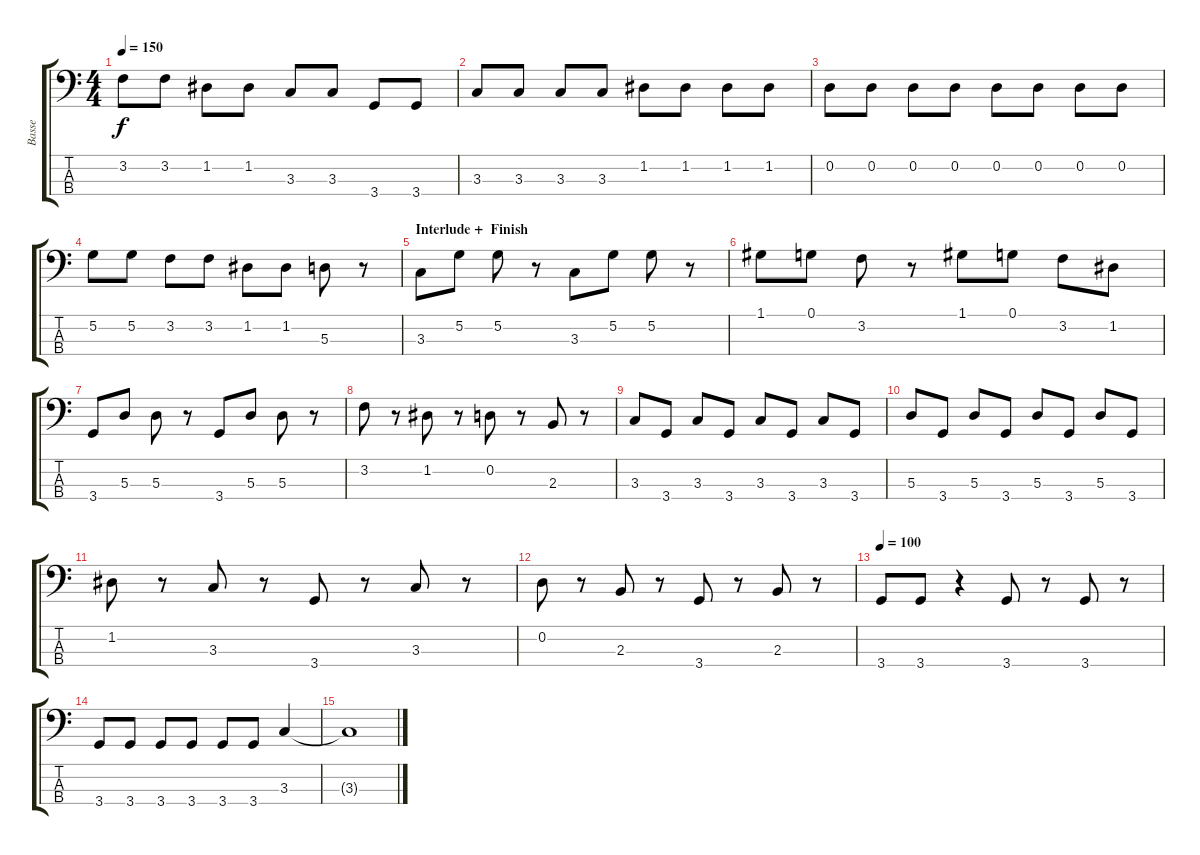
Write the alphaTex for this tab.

\track ("Basse" "Basse") {instrument electricbassfinger}
\staff {score tabs}
\tuning (G2 D2 A1 E1) {hide}
\ts (4 4)
\tempo 150
\clef f4
\ks c
3.2.8{dy f} 3.2.8 1.2.8 1.2.8 3.3.8 3.3.8 3.4.8 3.4.8 |
3.3.8 3.3.8 3.3.8 3.3.8 1.2.8 1.2.8 1.2.8 1.2.8 |
0.2.8 0.2.8 0.2.8 0.2.8 0.2.8 0.2.8 0.2.8 0.2.8 |
5.2.8 5.2.8 3.2.8 3.2.8 1.2.8 1.2.8 5.3.8 r.8 |
\section ("" "Interlude +  Finish")
3.3.8 5.2.8 5.2.8 r.8 3.3.8 5.2.8 5.2.8 r.8 |
1.1.8 0.1.8 3.2.8 r.8 1.1.8 0.1.8 3.2.8 1.2.8 |
3.4.8 5.3.8 5.3.8 r.8 3.4.8 5.3.8 5.3.8 r.8 |
3.2.8 r.8 1.2.8 r.8 0.2.8 r.8 2.3.8 r.8 |
3.3.8 3.4.8 3.3.8 3.4.8 3.3.8 3.4.8 3.3.8 3.4.8 |
5.3.8 3.4.8 5.3.8 3.4.8 5.3.8 3.4.8 5.3.8 3.4.8 |
1.2.8 r.8 3.3.8 r.8 3.4.8 r.8 3.3.8 r.8 |
0.2.8 r.8 2.3.8 r.8 3.4.8 r.8 2.3.8 r.8 |
\tempo 100
3.4.8 3.4.8 r.4 3.4.8 r.8 3.4.8 r.8 |
3.4.8 3.4.8 3.4.8 3.4.8 3.4.8 3.4.8 3.3.4 |
3.3{t}.1
